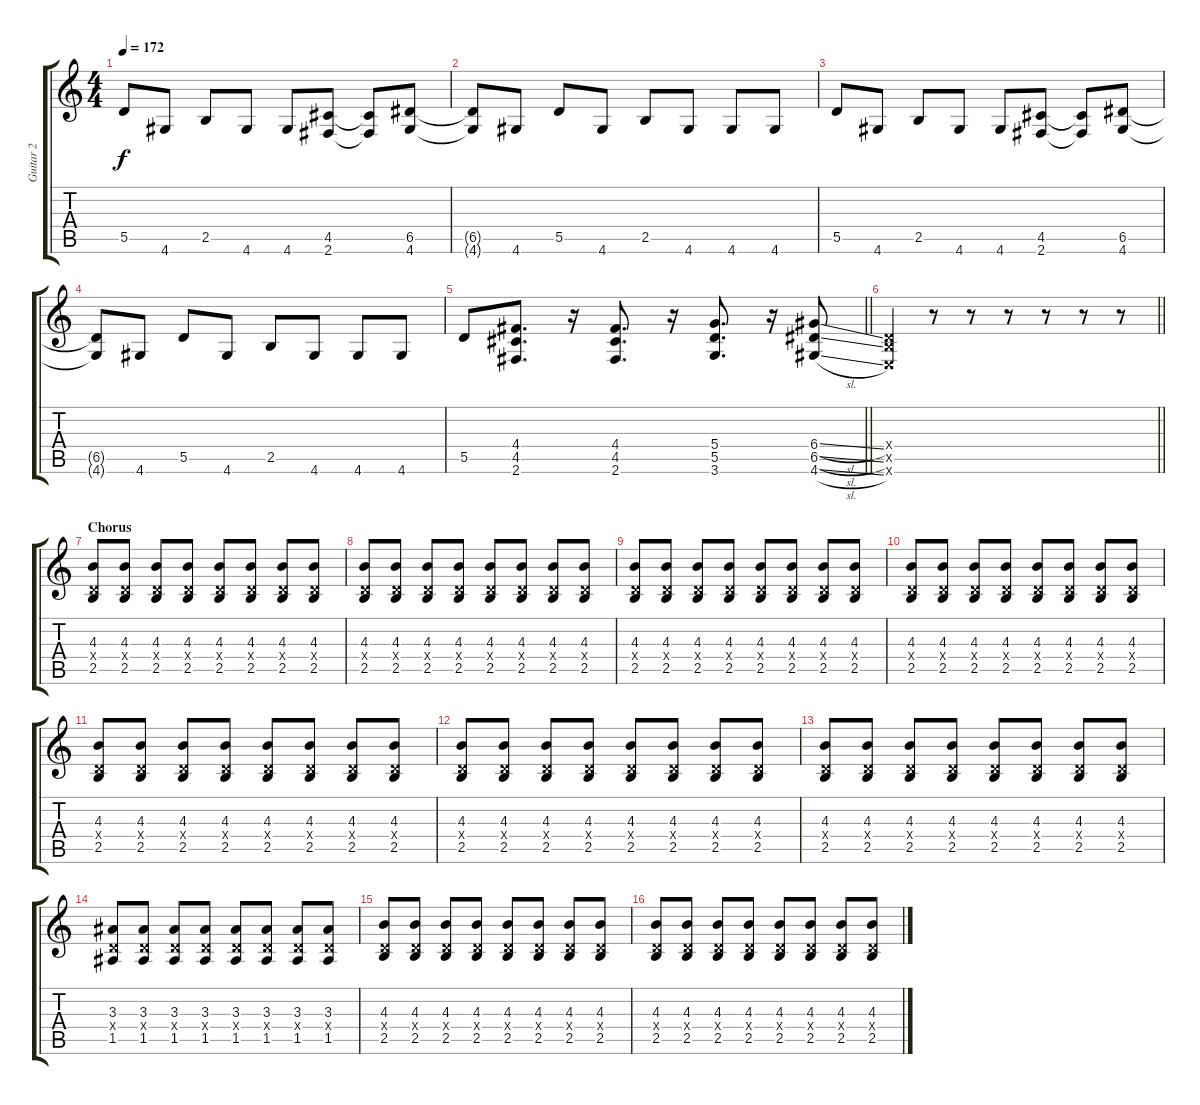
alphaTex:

\track ("Guitar 2" "Guitar 2") {instrument overdrivenguitar}
\staff {score tabs}
\tuning (E4 B3 G3 D3 A2 E2) {hide}
\ts (4 4)
\tempo 172
\clef g2
\ks c
5.5.8{dy f} 4.6.8 2.5.8 4.6.8 4.6.8 (4.5 2.6).8 (4.5{t} 2.6{t}).8 (6.5 4.6).8 |
(6.5{t} 4.6{t}).8 4.6.8 5.5.8 4.6.8 2.5.8 4.6.8 4.6.8 4.6.8 |
5.5.8 4.6.8 2.5.8 4.6.8 4.6.8 (4.5 2.6).8 (4.5{t} 2.6{t}).8 (6.5 4.6).8 |
(6.5{t} 4.6{t}).8 4.6.8 5.5.8 4.6.8 2.5.8 4.6.8 4.6.8 4.6.8 |
\barLineRight lightlight
5.5.8 (4.4 4.5 2.6).8{d} r.16 (4.4 4.5 2.6).8{d} r.16 (5.4 5.5 3.6).8{d} r.16 (6.4{sl} 6.5{sl} 4.6{sl}).8 |
\barLineRight lightlight
(0.4{x} 2.5{x} 0.6{x}).4 r.8 r.8 r.8 r.8 r.8 r.8 |
\section ("" "Chorus")
(4.3 0.4{x} 2.5).8 (4.3 0.4{x} 2.5).8 (4.3 0.4{x} 2.5).8 (4.3 0.4{x} 2.5).8 (4.3 0.4{x} 2.5).8 (4.3 0.4{x} 2.5).8 (4.3 0.4{x} 2.5).8 (4.3 0.4{x} 2.5).8 |
(4.3 0.4{x} 2.5).8 (4.3 0.4{x} 2.5).8 (4.3 0.4{x} 2.5).8 (4.3 0.4{x} 2.5).8 (4.3 0.4{x} 2.5).8 (4.3 0.4{x} 2.5).8 (4.3 0.4{x} 2.5).8 (4.3 0.4{x} 2.5).8 |
(4.3 0.4{x} 2.5).8 (4.3 0.4{x} 2.5).8 (4.3 0.4{x} 2.5).8 (4.3 0.4{x} 2.5).8 (4.3 0.4{x} 2.5).8 (4.3 0.4{x} 2.5).8 (4.3 0.4{x} 2.5).8 (4.3 0.4{x} 2.5).8 |
(4.3 0.4{x} 2.5).8 (4.3 0.4{x} 2.5).8 (4.3 0.4{x} 2.5).8 (4.3 0.4{x} 2.5).8 (4.3 0.4{x} 2.5).8 (4.3 0.4{x} 2.5).8 (4.3 0.4{x} 2.5).8 (4.3 0.4{x} 2.5).8 |
(4.3 0.4{x} 2.5).8 (4.3 0.4{x} 2.5).8 (4.3 0.4{x} 2.5).8 (4.3 0.4{x} 2.5).8 (4.3 0.4{x} 2.5).8 (4.3 0.4{x} 2.5).8 (4.3 0.4{x} 2.5).8 (4.3 0.4{x} 2.5).8 |
(4.3 0.4{x} 2.5).8 (4.3 0.4{x} 2.5).8 (4.3 0.4{x} 2.5).8 (4.3 0.4{x} 2.5).8 (4.3 0.4{x} 2.5).8 (4.3 0.4{x} 2.5).8 (4.3 0.4{x} 2.5).8 (4.3 0.4{x} 2.5).8 |
(4.3 0.4{x} 2.5).8 (4.3 0.4{x} 2.5).8 (4.3 0.4{x} 2.5).8 (4.3 0.4{x} 2.5).8 (4.3 0.4{x} 2.5).8 (4.3 0.4{x} 2.5).8 (4.3 0.4{x} 2.5).8 (4.3 0.4{x} 2.5).8 |
(3.3 0.4{x} 1.5).8 (3.3 0.4{x} 1.5).8 (3.3 0.4{x} 1.5).8 (3.3 0.4{x} 1.5).8 (3.3 0.4{x} 1.5).8 (3.3 0.4{x} 1.5).8 (3.3 0.4{x} 1.5).8 (3.3 0.4{x} 1.5).8 |
(4.3 0.4{x} 2.5).8 (4.3 0.4{x} 2.5).8 (4.3 0.4{x} 2.5).8 (4.3 0.4{x} 2.5).8 (4.3 0.4{x} 2.5).8 (4.3 0.4{x} 2.5).8 (4.3 0.4{x} 2.5).8 (4.3 0.4{x} 2.5).8 |
(4.3 0.4{x} 2.5).8 (4.3 0.4{x} 2.5).8 (4.3 0.4{x} 2.5).8 (4.3 0.4{x} 2.5).8 (4.3 0.4{x} 2.5).8 (4.3 0.4{x} 2.5).8 (4.3 0.4{x} 2.5).8 (4.3 0.4{x} 2.5).8
